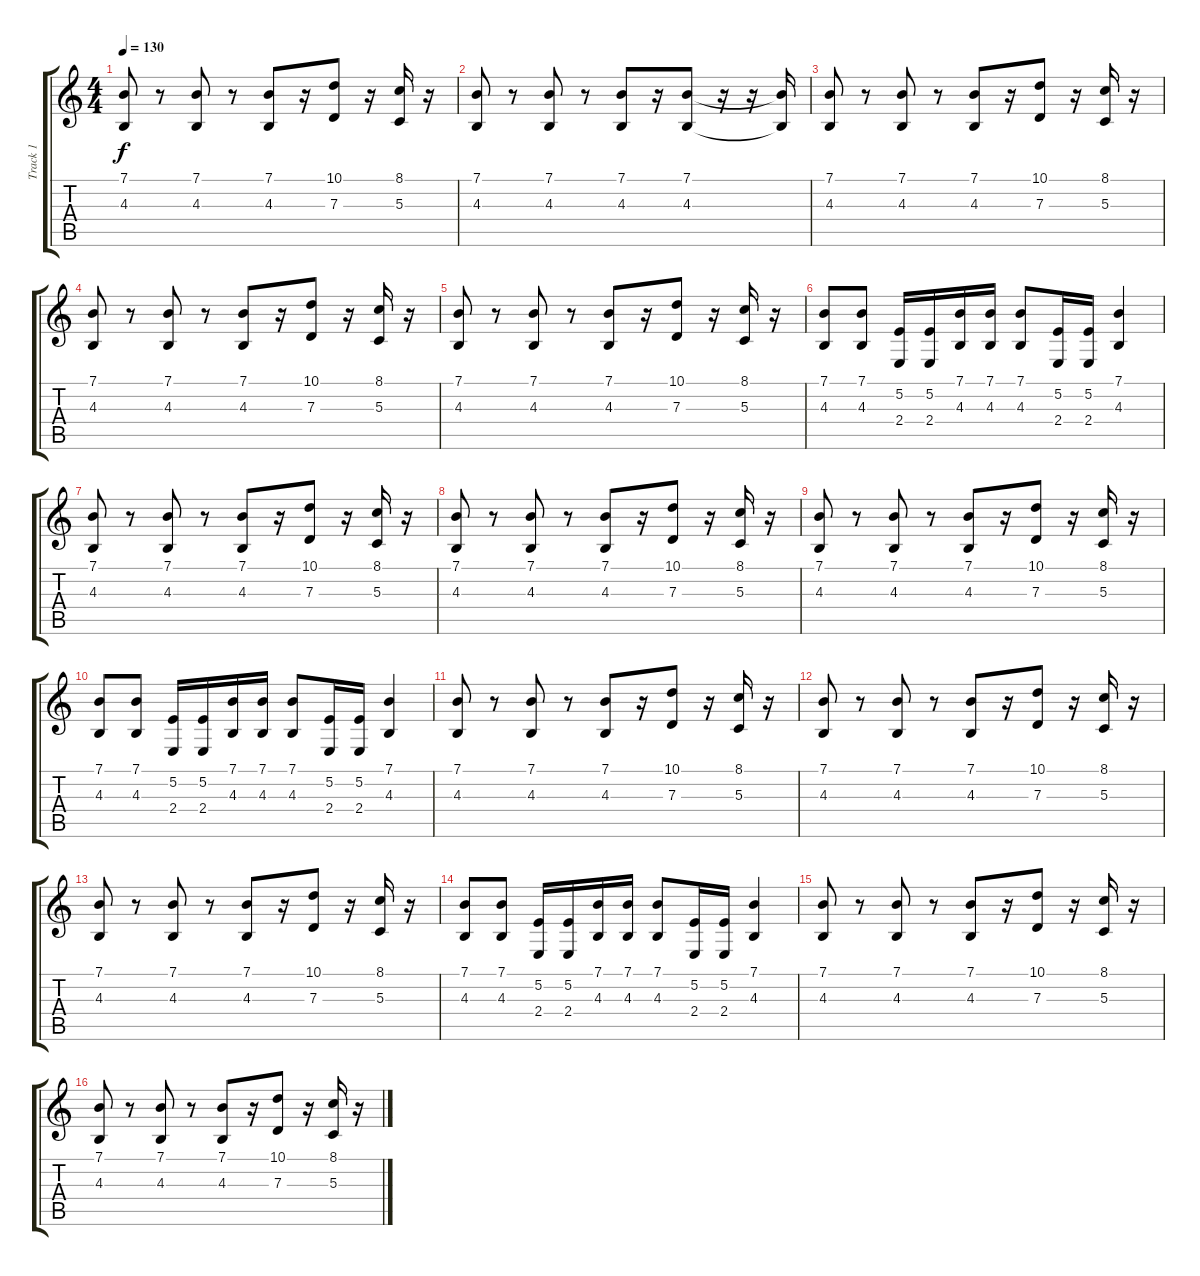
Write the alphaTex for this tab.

\track ("Track 1" "Track 1") {instrument choiraahs}
\staff {score tabs}
\tuning (E4 B3 G3 D3 A2 E2) {hide}
\ts (4 4)
\tempo 130
\clef g2
\ks c
(7.1 4.3).8{dy f} r.8 (7.1 4.3).8 r.8 (7.1 4.3).8 r.16 (10.1 7.3).8 r.16 (8.1 5.3).16 r.16 |
(7.1 4.3).8 r.8 (7.1 4.3).8 r.8 (7.1 4.3).8 r.16 (7.1 4.3).8 r.16 r.16 (7.1{t} 4.3{t}).16 |
(7.1 4.3).8 r.8 (7.1 4.3).8 r.8 (7.1 4.3).8 r.16 (10.1 7.3).8 r.16 (8.1 5.3).16 r.16 |
(7.1 4.3).8 r.8 (7.1 4.3).8 r.8 (7.1 4.3).8 r.16 (10.1 7.3).8 r.16 (8.1 5.3).16 r.16 |
(7.1 4.3).8 r.8 (7.1 4.3).8 r.8 (7.1 4.3).8 r.16 (10.1 7.3).8 r.16 (8.1 5.3).16 r.16 |
(7.1 4.3).8 (7.1 4.3).8 (5.2 2.4).16 (5.2 2.4).16 (7.1 4.3).16 (7.1 4.3).16 (7.1 4.3).8 (5.2 2.4).16 (5.2 2.4).16 (7.1 4.3).4 |
(7.1 4.3).8 r.8 (7.1 4.3).8 r.8 (7.1 4.3).8 r.16 (10.1 7.3).8 r.16 (8.1 5.3).16 r.16 |
(7.1 4.3).8 r.8 (7.1 4.3).8 r.8 (7.1 4.3).8 r.16 (10.1 7.3).8 r.16 (8.1 5.3).16 r.16 |
(7.1 4.3).8 r.8 (7.1 4.3).8 r.8 (7.1 4.3).8 r.16 (10.1 7.3).8 r.16 (8.1 5.3).16 r.16 |
(7.1 4.3).8 (7.1 4.3).8 (5.2 2.4).16 (5.2 2.4).16 (7.1 4.3).16 (7.1 4.3).16 (7.1 4.3).8 (5.2 2.4).16 (5.2 2.4).16 (7.1 4.3).4 |
(7.1 4.3).8 r.8 (7.1 4.3).8 r.8 (7.1 4.3).8 r.16 (10.1 7.3).8 r.16 (8.1 5.3).16 r.16 |
(7.1 4.3).8 r.8 (7.1 4.3).8 r.8 (7.1 4.3).8 r.16 (10.1 7.3).8 r.16 (8.1 5.3).16 r.16 |
(7.1 4.3).8 r.8 (7.1 4.3).8 r.8 (7.1 4.3).8 r.16 (10.1 7.3).8 r.16 (8.1 5.3).16 r.16 |
(7.1 4.3).8 (7.1 4.3).8 (5.2 2.4).16 (5.2 2.4).16 (7.1 4.3).16 (7.1 4.3).16 (7.1 4.3).8 (5.2 2.4).16 (5.2 2.4).16 (7.1 4.3).4 |
(7.1 4.3).8 r.8 (7.1 4.3).8 r.8 (7.1 4.3).8 r.16 (10.1 7.3).8 r.16 (8.1 5.3).16 r.16 |
(7.1 4.3).8 r.8 (7.1 4.3).8 r.8 (7.1 4.3).8 r.16 (10.1 7.3).8 r.16 (8.1 5.3).16 r.16
